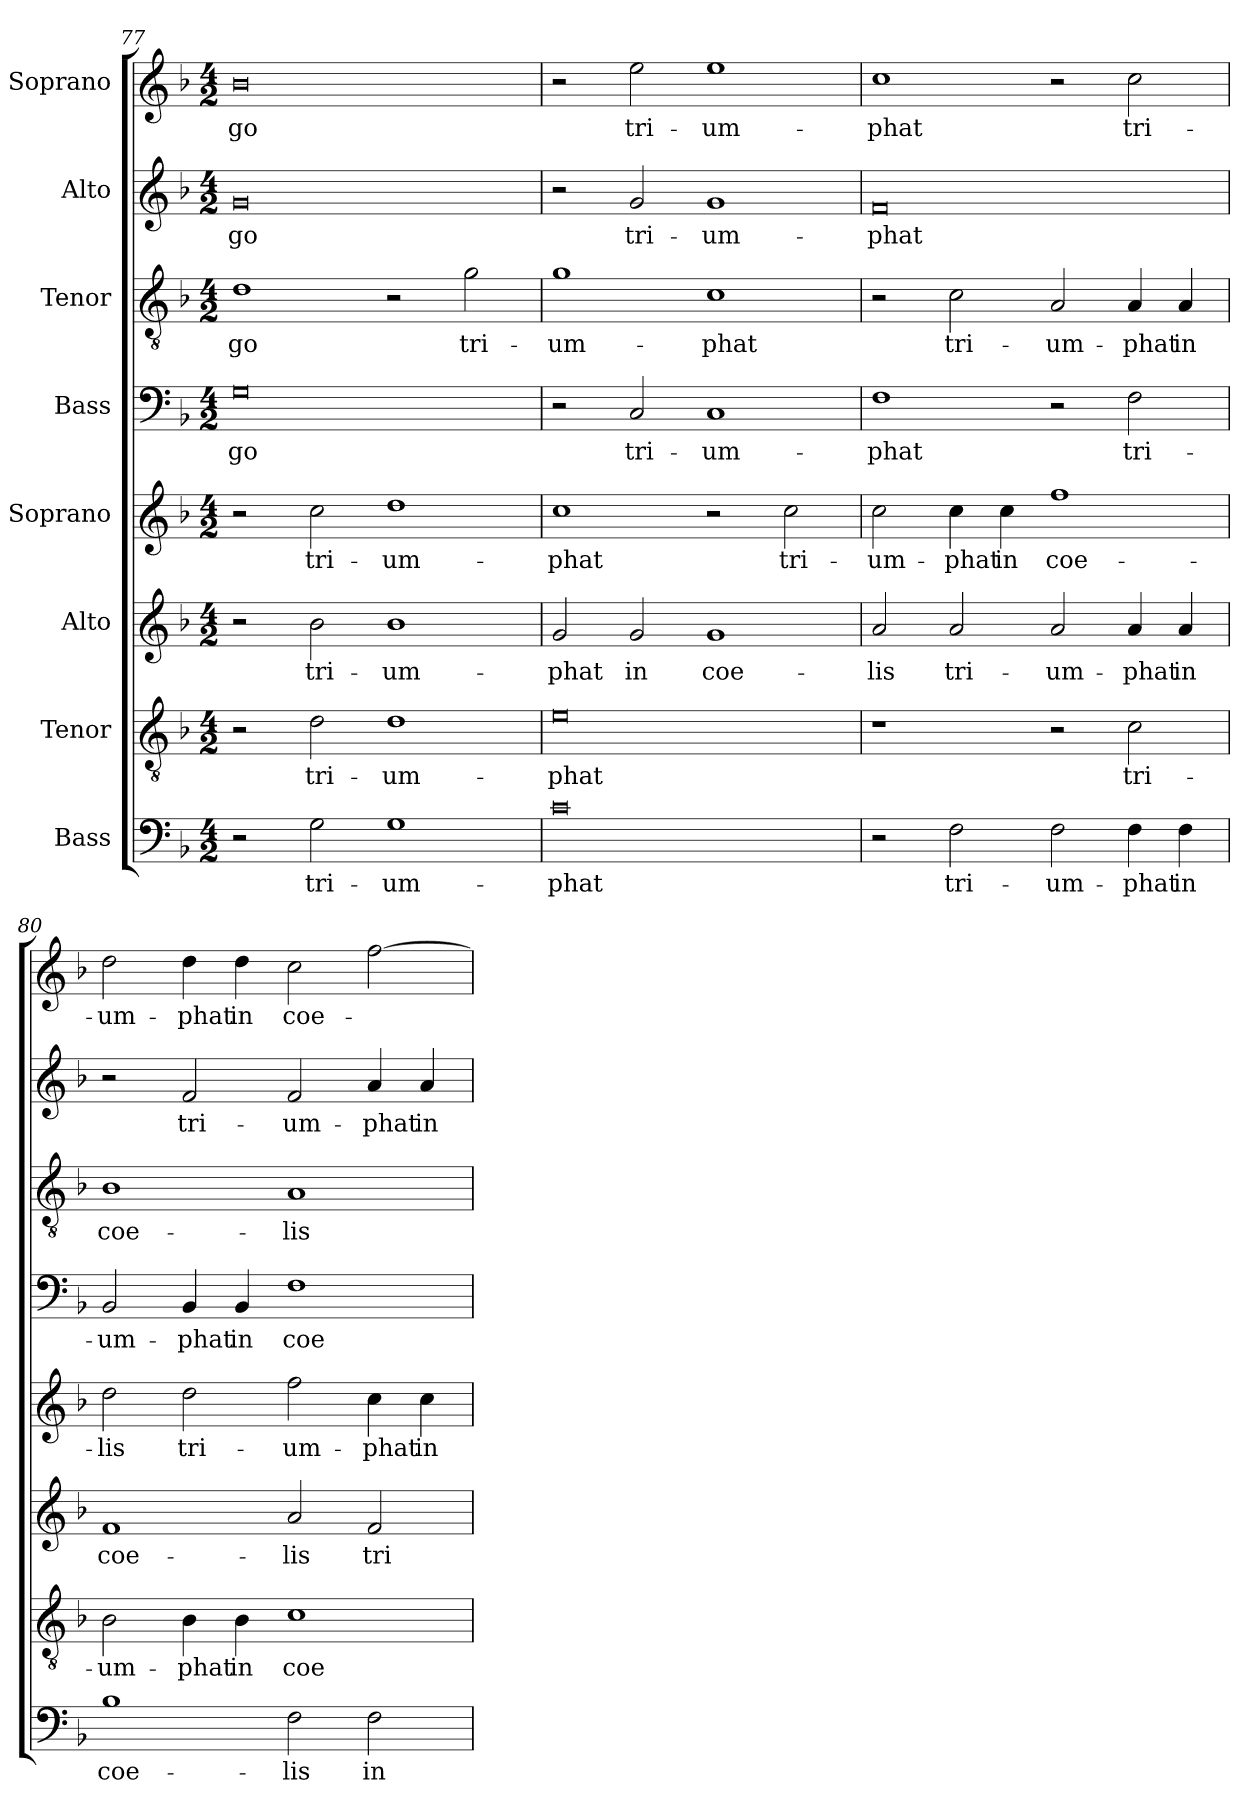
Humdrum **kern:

**kern	**text	**kern	**text	**kern	**text	**kern	**text	**kern	**text	**kern	**text	**kern	**text	**kern	**text
*part8	*part8	*part7	*part7	*part6	*part6	*part5	*part5	*part4	*part4	*part3	*part3	*part2	*part2	*part1	*part1
*staff8	*staff8	*staff7	*staff7	*staff6	*staff6	*staff5	*staff5	*staff4	*staff4	*staff3	*staff3	*staff2	*staff2	*staff1	*staff1
*I"Bass	*	*I"Tenor	*	*I"Alto	*	*I"Soprano	*	*I"Bass	*	*I"Tenor	*	*I"Alto	*	*I"Soprano	*
*clefF4	*	*clefGv2	*	*clefG2	*	*clefG2	*	*clefF4	*	*clefGv2	*	*clefG2	*	*clefG2	*
*k[b-]	*	*k[b-]	*	*k[b-]	*	*k[b-]	*	*k[b-]	*	*k[b-]	*	*k[b-]	*	*k[b-]	*
*F:	*	*F:	*	*F:	*	*F:	*	*F:	*	*F:	*	*F:	*	*F:	*
*M4/2	*	*M4/2	*	*M4/2	*	*M4/2	*	*M4/2	*	*M4/2	*	*M4/2	*	*M4/2	*
=77	=77	=77	=77	=77	=77	=77	=77	=77	=77	=77	=77	=77	=77	=77	=77
2r	.	2r	.	2r	.	2r	.	0G	-go	1d	-go	0g	-go	0b-	-go
2G\	tri-	2d\	tri-	2b-\	tri-	2cc\	tri-	.	.	.	.	.	.	.	.
1G	-um-	1d	-um-	1b-	-um-	1dd	-um-	.	.	2r	.	.	.	.	.
.	.	.	.	.	.	.	.	.	.	2g\	tri-	.	.	.	.
=78	=78	=78	=78	=78	=78	=78	=78	=78	=78	=78	=78	=78	=78	=78	=78
0c	-phat	0e	-phat	2g/	-phat	1cc	-phat	2r	.	1g	-um-	2r	.	2r	.
.	.	.	.	2g/	in	.	.	2C/	tri-	.	.	2g/	tri-	2ee\	tri-
.	.	.	.	1g	coe-	2r	.	1C	-um-	1c	-phat	1g	-um-	1ee	-um-
.	.	.	.	.	.	2cc\	tri-	.	.	.	.	.	.	.	.
=79	=79	=79	=79	=79	=79	=79	=79	=79	=79	=79	=79	=79	=79	=79	=79
2r	.	1r	.	2a/	-lis	2cc\	-um-	1F	-phat	2r	.	0f	-phat	1cc	-phat
2F\	tri-	.	.	2a/	tri-	4cc\	-phat	.	.	2c\	tri-	.	.	.	.
.	.	.	.	.	.	4cc\	in	.	.	.	.	.	.	.	.
2F\	-um-	2r	.	2a/	-um-	1ff	coe-	2r	.	2A/	-um-	.	.	2r	.
4F\	-phat	2c\	tri-	4a/	-phat	.	.	2F\	tri-	4A/	-phat	.	.	2cc\	tri-
4F\	in	.	.	4a/	in	.	.	.	.	4A/	in	.	.	.	.
=80	=80	=80	=80	=80	=80	=80	=80	=80	=80	=80	=80	=80	=80	=80	=80
1B-	coe-	2B-\	-um-	1f	coe-	2dd\	-lis	2BB-/	-um-	1B-	coe-	2r	.	2dd\	-um-
.	.	4B-\	-phat	.	.	2dd\	tri-	4BB-/	-phat	.	.	2f/	tri-	4dd\	-phat
.	.	4B-\	in	.	.	.	.	4BB-/	in	.	.	.	.	4dd\	in
2F\	-lis	1c	coe-	2a/	-lis	2ff\	-um-	1F	coe-	1A	-lis	2f/	-um-	2cc\	coe-
2F\	in	.	.	2f/	tri-	4cc\	-phat	.	.	.	.	4a/	-phat	[2ff\	.
.	.	.	.	.	.	4cc\	in	.	.	.	.	4a/	in	.	.
=	=	=	=	=	=	=	=	=	=	=	=	=	=	=	=
*-	*-	*-	*-	*-	*-	*-	*-	*-	*-	*-	*-	*-	*-	*-	*-
